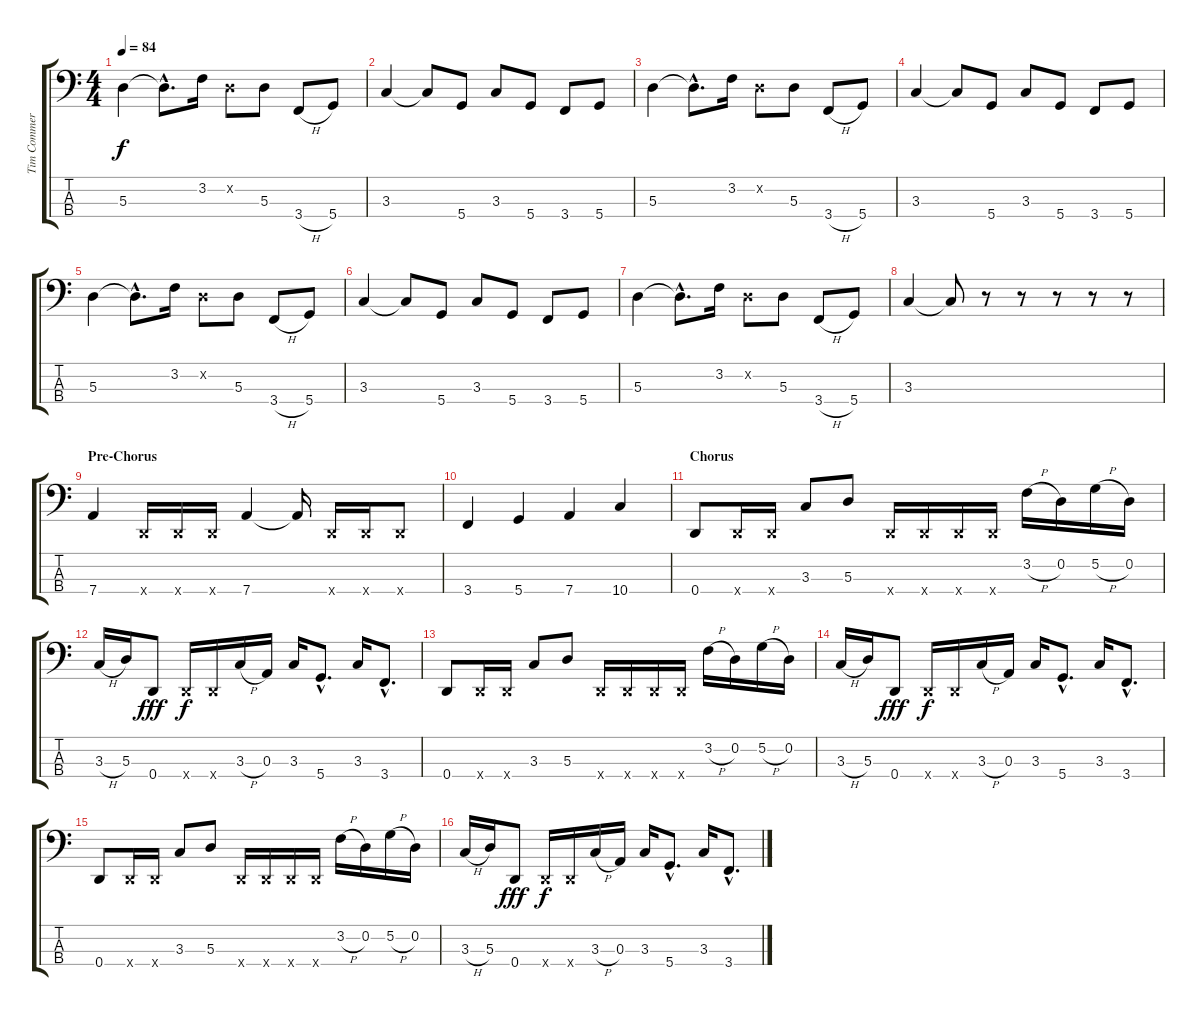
\track ("Tim Commerford" "Tim Commer") {instrument electricbassfinger}
\staff {score tabs}
\tuning (G2 D2 A1 D1) {hide}
\ts (4 4)
\tempo 84
\clef f4
\ks c
5.3.4{dy f} 5.3{hac t}.8{d} 3.2.16 0.2{x}.8 5.3.8 3.4{h}.8 5.4.8 |
3.3.4 3.3{t}.8 5.4.8 3.3.8 5.4.8 3.4.8 5.4.8 |
5.3.4 5.3{hac t}.8{d} 3.2.16 0.2{x}.8 5.3.8 3.4{h}.8 5.4.8 |
3.3.4 3.3{t}.8 5.4.8 3.3.8 5.4.8 3.4.8 5.4.8 |
5.3.4 5.3{hac t}.8{d} 3.2.16 0.2{x}.8 5.3.8 3.4{h}.8 5.4.8 |
3.3.4 3.3{t}.8 5.4.8 3.3.8 5.4.8 3.4.8 5.4.8 |
5.3.4 5.3{hac t}.8{d} 3.2.16 0.2{x}.8 5.3.8 3.4{h}.8 5.4.8 |
3.3.4 3.3{t}.8 r.8 r.8 r.8 r.8 r.8 |
\section ("" "Pre-Chorus")
7.4.4 0.4{x}.16 0.4{x}.16 0.4{x}.16 7.4.4 7.4{t}.16 0.4{x}.16 0.4{x}.16 0.4{x}.8 |
3.4.4 5.4.4 7.4.4 10.4.4 |
\section ("" "Chorus")
0.4.8 0.4{x}.16 0.4{x}.16 3.3.8 5.3.8 0.4{x}.16 0.4{x}.16 0.4{x}.16 0.4{x}.16 3.2{h}.16 0.2.16 5.2{h}.16 0.2.16 |
3.3{h}.16 5.3.16 0.4.8{dy fff} 0.4{x}.16{dy f} 0.4{x}.16 3.3{h}.16 0.3.16 3.3.16 5.4{hac}.8{d} 3.3.16 3.4{hac}.8{d} |
0.4.8 0.4{x}.16 0.4{x}.16 3.3.8 5.3.8 0.4{x}.16 0.4{x}.16 0.4{x}.16 0.4{x}.16 3.2{h}.16 0.2.16 5.2{h}.16 0.2.16 |
3.3{h}.16 5.3.16 0.4.8{dy fff} 0.4{x}.16{dy f} 0.4{x}.16 3.3{h}.16 0.3.16 3.3.16 5.4{hac}.8{d} 3.3.16 3.4{hac}.8{d} |
0.4.8 0.4{x}.16 0.4{x}.16 3.3.8 5.3.8 0.4{x}.16 0.4{x}.16 0.4{x}.16 0.4{x}.16 3.2{h}.16 0.2.16 5.2{h}.16 0.2.16 |
3.3{h}.16 5.3.16 0.4.8{dy fff} 0.4{x}.16{dy f} 0.4{x}.16 3.3{h}.16 0.3.16 3.3.16 5.4{hac}.8{d} 3.3.16 3.4{hac}.8{d}
